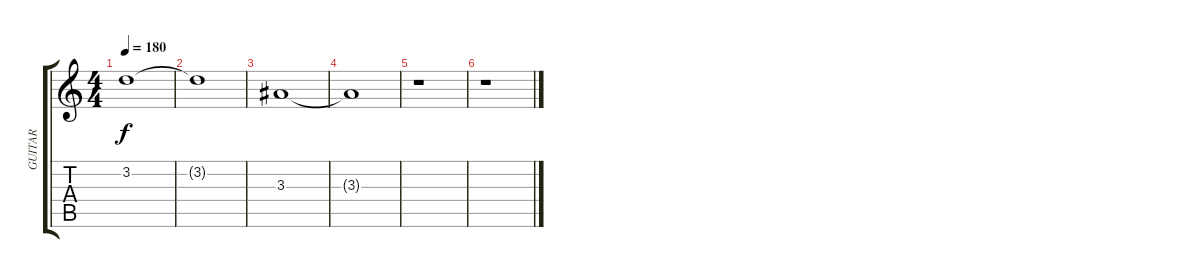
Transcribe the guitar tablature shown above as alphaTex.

\track ("GUITAR" "GUITAR") {instrument overdrivenguitar}
\staff {score tabs}
\tuning (E4 B3 G3 D3 A2 E2) {hide}
\ts (4 4)
\tempo 180
\clef g2
\ks c
3.2.1{dy f} |
3.2{t}.1 |
3.3.1 |
3.3{t}.1 |
r.1 |
r.1
